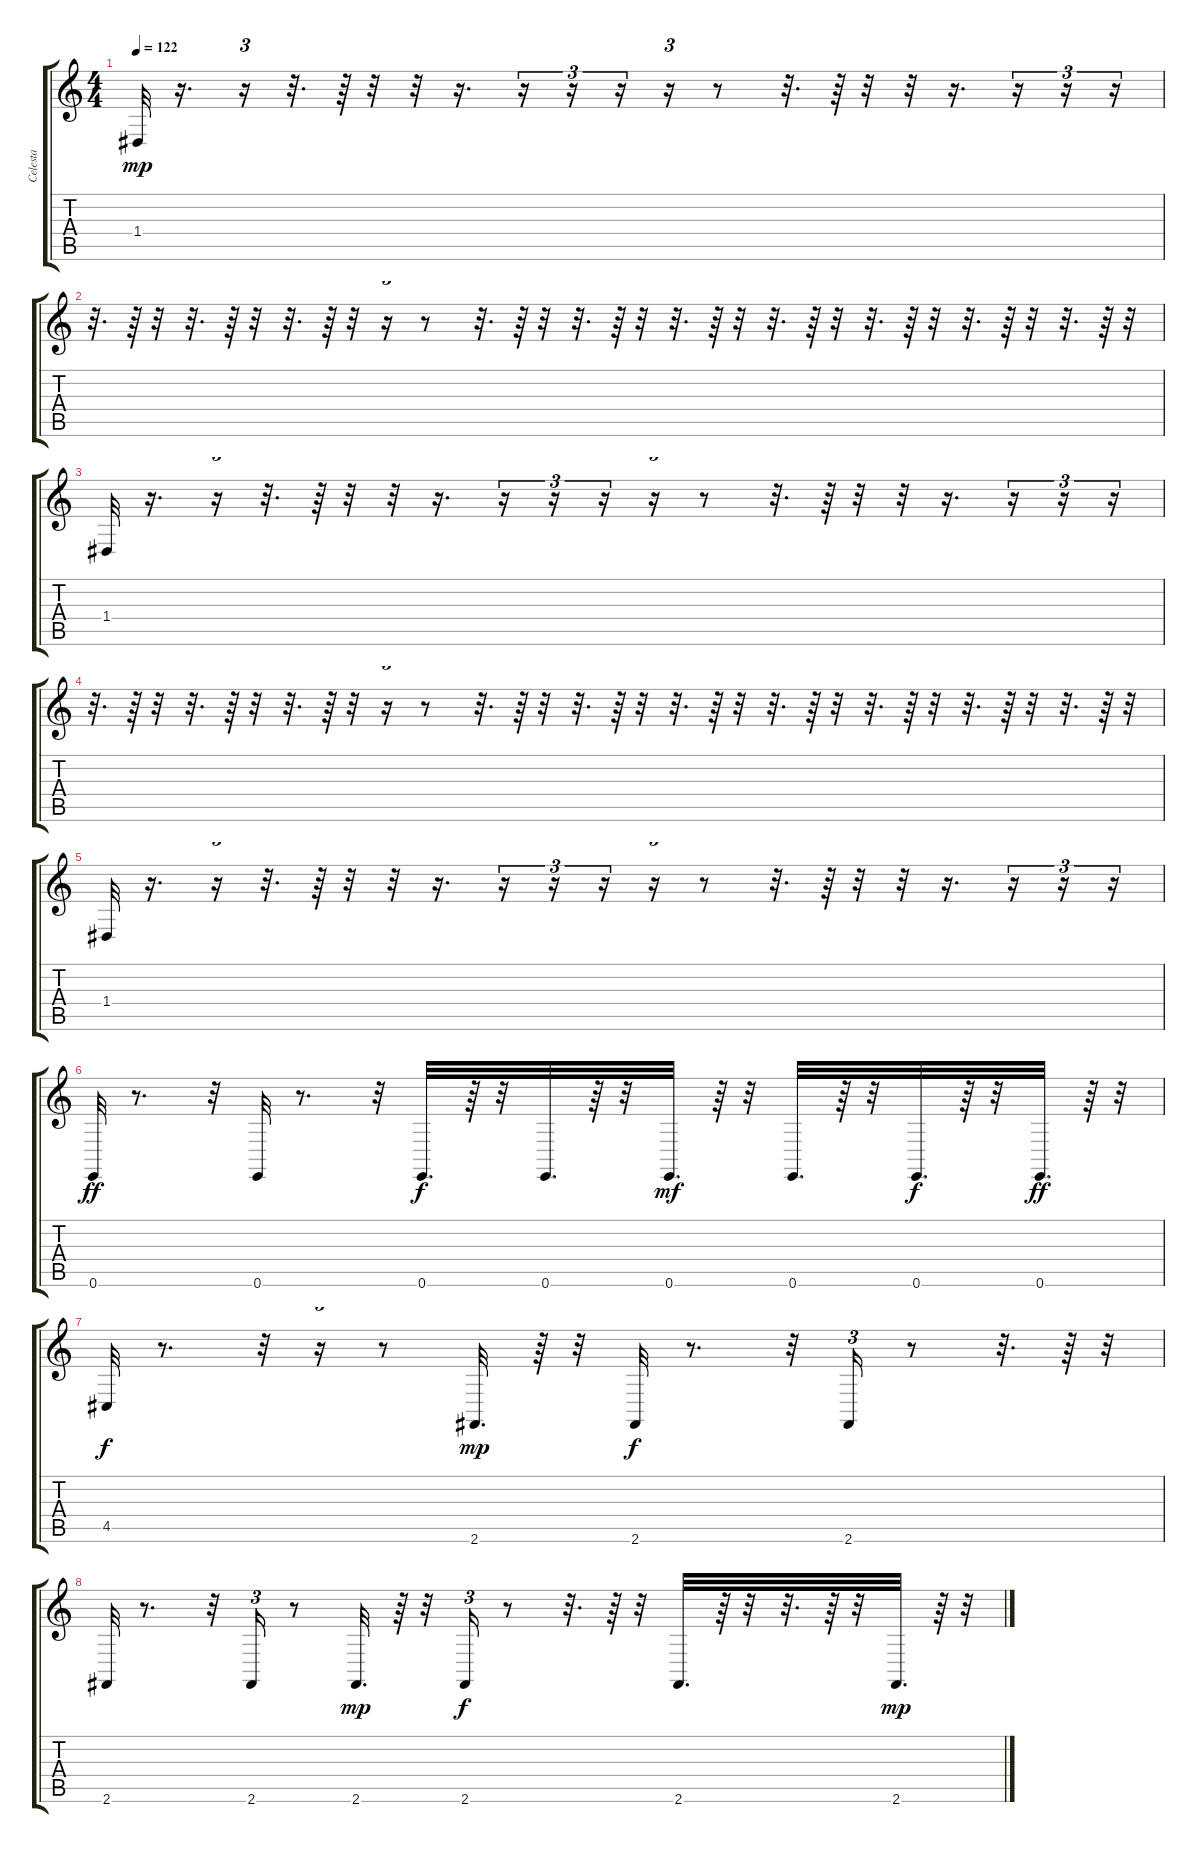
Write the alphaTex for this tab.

\track ("Celesta" "Celesta") {instrument celesta}
\staff {score tabs}
\tuning (E4 B3 G3 D3 A2 E2) {hide}
\ts (4 4)
\tempo 122
\clef g2
\ks c
1.4.32{dy mp} r.16{d} r.16{tu (3 2)} r.32{d} r.64 r.32 r.32 r.16{d} r.16{tu (3 2)} r.16{tu (3 2)} r.16{tu (3 2)} r.16{tu (3 2)} r.8 r.32{d} r.64 r.32 r.32 r.16{d} r.16{tu (3 2)} r.16{tu (3 2)} r.16{tu (3 2)} |
r.32{d} r.64 r.32 r.32{d} r.64 r.32 r.32{d} r.64 r.32 r.16{tu (3 2)} r.8 r.32{d} r.64 r.32 r.32{d} r.64 r.32 r.32{d} r.64 r.32 r.32{d} r.64 r.32 r.32{d} r.64 r.32 r.32{d} r.64 r.32 r.32{d} r.64 r.32 |
1.4.32 r.16{d} r.16{tu (3 2)} r.32{d} r.64 r.32 r.32 r.16{d} r.16{tu (3 2)} r.16{tu (3 2)} r.16{tu (3 2)} r.16{tu (3 2)} r.8 r.32{d} r.64 r.32 r.32 r.16{d} r.16{tu (3 2)} r.16{tu (3 2)} r.16{tu (3 2)} |
r.32{d} r.64 r.32 r.32{d} r.64 r.32 r.32{d} r.64 r.32 r.16{tu (3 2)} r.8 r.32{d} r.64 r.32 r.32{d} r.64 r.32 r.32{d} r.64 r.32 r.32{d} r.64 r.32 r.32{d} r.64 r.32 r.32{d} r.64 r.32 r.32{d} r.64 r.32 |
1.4.32 r.16{d} r.16{tu (3 2)} r.32{d} r.64 r.32 r.32 r.16{d} r.16{tu (3 2)} r.16{tu (3 2)} r.16{tu (3 2)} r.16{tu (3 2)} r.8 r.32{d} r.64 r.32 r.32 r.16{d} r.16{tu (3 2)} r.16{tu (3 2)} r.16{tu (3 2)} |
0.6.32{dy ff} r.8{d} r.32 0.6.32 r.8{d} r.32 0.6.32{d dy f} r.64 r.32 0.6.32{d} r.64 r.32 0.6.32{d dy mf} r.64 r.32 0.6.32{d} r.64 r.32 0.6.32{d dy f} r.64 r.32 0.6.32{d dy ff} r.64 r.32 |
4.5.32{dy f} r.8{d} r.32 r.16{tu (3 2)} r.8 2.6.32{d dy mp} r.64 r.32 2.6.32{dy f} r.8{d} r.32 2.6.16{tu (3 2)} r.8 r.32{d} r.64 r.32 |
2.6.32 r.8{d} r.32 2.6.16{tu (3 2)} r.8 2.6.32{d dy mp} r.64 r.32 2.6.16{tu (3 2) dy f} r.8 r.32{d} r.64 r.32 2.6.32{d} r.64 r.32 r.32{d} r.64 r.32 2.6.32{d dy mp} r.64 r.32
